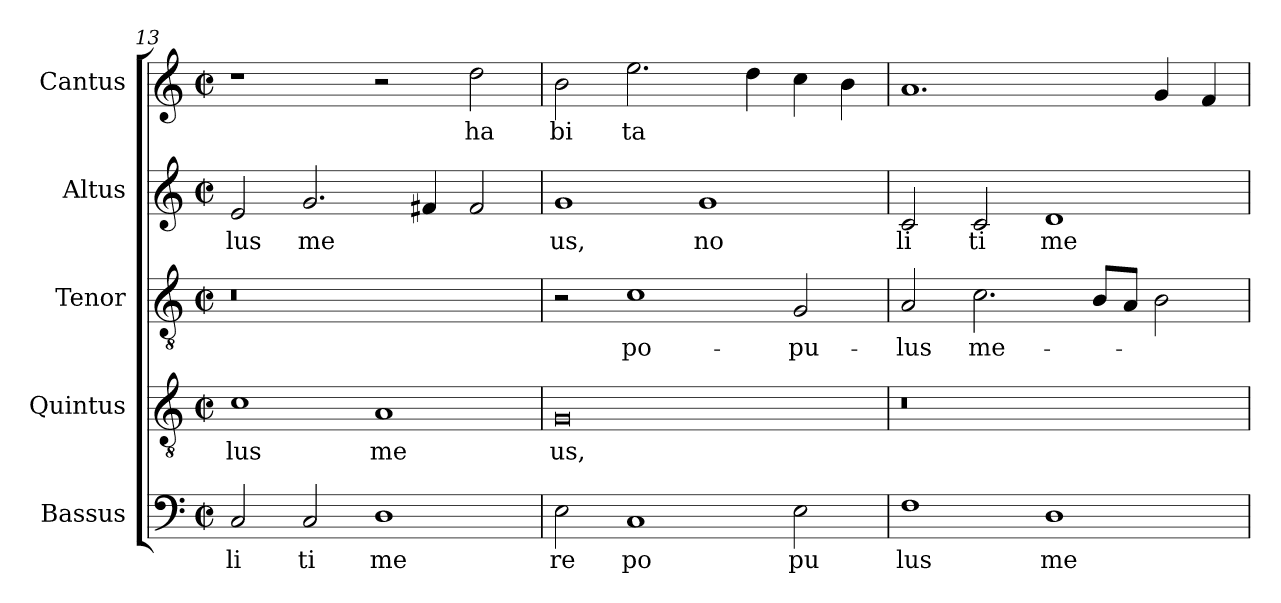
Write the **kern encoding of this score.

**kern	**text	**kern	**text	**kern	**text	**kern	**text	**kern	**text
*part5	*part5	*part4	*part4	*part3	*part3	*part2	*part2	*part1	*part1
*staff5	*staff5	*staff4	*staff4	*staff3	*staff3	*staff2	*staff2	*staff1	*staff1
*I"Bassus	*	*I"Quintus	*	*I"Tenor	*	*I"Altus	*	*I"Cantus	*
!!LO:LB:g=z
*clefF4	*	*clefGv2	*	*clefGv2	*	*clefG2	*	*clefG2	*
*M2/2	*	*M2/2	*	*M2/2	*	*M2/2	*	*M2/2	*
*met(c|)	*	*met(c|)	*	*met(c|)	*	*met(c|)	*	*met(c|)	*
=13	=13	=13	=13	=13	=13	=13	=13	=13	=13
!	!LO:LY:b:cj	!	!LO:LY:b:cj	!	!	!	!LO:LY:b:cj	!	!
2C/	-li	1c	-lus	0r	.	2e/	lus	1r	.
!	!LO:LY:b:cj	!	!	!	!	!	!LO:LY:b	!	!
2C/	ti	.	.	.	.	2.g/	me	.	.
!	!LO:LY:b:cj	!	!LO:LY:b:cj	!	!	!	!	!	!
1D	me	1A	me	.	.	.	.	2r	.
.	.	.	.	.	.	4f#/	.	.	.
!	!	!	!	!	!	!	!	!	!LO:LY:b:cj
.	.	.	.	.	.	2f#/	.	2dd\	ha
=14	=14	=14	=14	=14	=14	=14	=14	=14	=14
!	!LO:LY:b:cj	!	!LO:LY:b:cj	!	!	!	!LO:LY:b:cj	!	!LO:LY:b:cj
2E\	re	0G	us,	2r	.	1g	us,	2b\	bi
!	!LO:LY:b:cj	!	!	!	!LO:LY:b:cj	!	!	!	!LO:LY:b:cj
1C	po	.	.	1c	po-	.	.	2.ee\	ta
!	!	!	!	!	!	!	!LO:LY:b:cj	!	!
.	.	.	.	.	.	1g	no	.	.
.	.	.	.	.	.	.	.	4dd\	.
!	!LO:LY:b:cj	!	!	!	!LO:LY:b:cj	!	!	!	!
2E\	pu	.	.	2G/	-pu-	.	.	4cc\	.
.	.	.	.	.	.	.	.	4b\	.
=15	=15	=15	=15	=15	=15	=15	=15	=15	=15
!	!LO:LY:b:cj	!	!	!	!LO:LY:b:cj	!	!LO:LY:b:cj	!	!
1F	lus	0r	.	2A/	-lus	2c/	li	1.a	.
!	!	!	!	!	!LO:LY:b	!	!LO:LY:b:cj	!	!
.	.	.	.	2.c\	me-	2c/	ti	.	.
!	!LO:LY:b:cj	!	!	!	!	!	!LO:LY:b:cj	!	!
1D	me	.	.	.	.	1d	me	.	.
.	.	.	.	8B/L	.	.	.	.	.
.	.	.	.	8A/J	.	.	.	.	.
.	.	.	.	2B\	.	.	.	4g/	.
.	.	.	.	.	.	.	.	4f/	.
=	=	=	=	=	=	=	=	=	=
*-	*-	*-	*-	*-	*-	*-	*-	*-	*-
